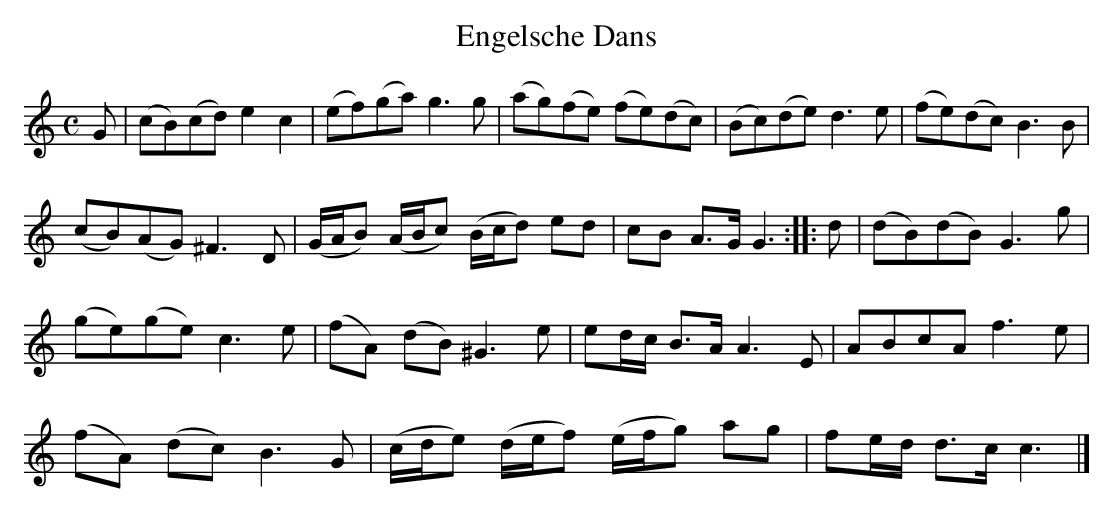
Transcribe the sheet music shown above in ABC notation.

X:1
T:Engelsche Dans
M:C
K:Cmaj
G|(cB)(cd)e2c2|(ef)(ga)g3g|(ag)(fe) (fe)(dc)|(Bc)(de)d3e|(fe)(dc)B3B|
(cB)(AG)^F3D|(G/A/B) (A/B/c) (B/c/d) ed|cB A>G G3:||:d|(dB)(dB)G3g|
(ge)(ge)c3e|(fA) (dB)^G3e|ed/c/ B>AA3E|ABcAf3e|
(fA) (dc)B3G|(c/d/e) (d/e/f) (e/f/g) ag|fe/d/ d>cc3|]
